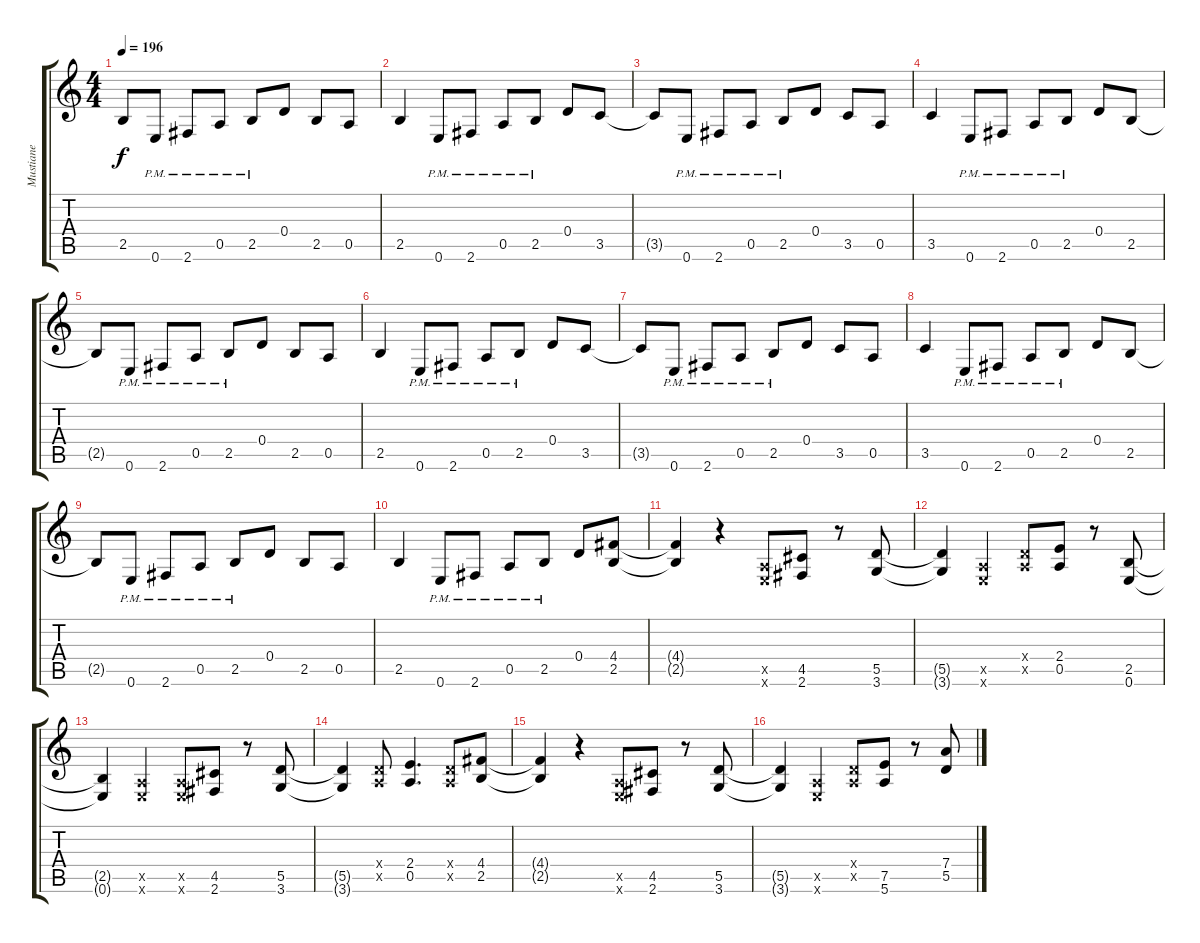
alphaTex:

\track ("Mustiane" "Mustiane") {instrument distortionguitar}
\staff {score tabs}
\tuning (E4 B3 G3 D3 A2 E2) {hide}
\ts (4 4)
\tempo 196
\clef g2
\ks c
2.5{t}.8{dy f} 0.6{pm}.8 2.6{pm}.8 0.5{pm}.8 2.5{pm}.8 0.4.8 2.5.8 0.5.8 |
2.5.4 0.6{pm}.8 2.6{pm}.8 0.5{pm}.8 2.5{pm}.8 0.4.8 3.5.8 |
3.5{t}.8 0.6{pm}.8 2.6{pm}.8 0.5{pm}.8 2.5{pm}.8 0.4.8 3.5.8 0.5.8 |
3.5.4 0.6{pm}.8 2.6{pm}.8 0.5{pm}.8 2.5{pm}.8 0.4.8 2.5.8 |
2.5{t}.8 0.6{pm}.8 2.6{pm}.8 0.5{pm}.8 2.5{pm}.8 0.4.8 2.5.8 0.5.8 |
2.5.4 0.6{pm}.8 2.6{pm}.8 0.5{pm}.8 2.5{pm}.8 0.4.8 3.5.8 |
3.5{t}.8 0.6{pm}.8 2.6{pm}.8 0.5{pm}.8 2.5{pm}.8 0.4.8 3.5.8 0.5.8 |
3.5.4 0.6{pm}.8 2.6{pm}.8 0.5{pm}.8 2.5{pm}.8 0.4.8 2.5.8 |
2.5{t}.8 0.6{pm}.8 2.6{pm}.8 0.5{pm}.8 2.5{pm}.8 0.4.8 2.5.8 0.5.8 |
2.5.4 0.6{pm}.8 2.6{pm}.8 0.5{pm}.8 2.5{pm}.8 0.4.8 (4.4 2.5).8 |
(4.4{t} 2.5{t}).4 r.4 (0.5{x} 0.6{x}).8 (4.5 2.6).8 r.8 (5.5 3.6).8 |
(5.5{t} 3.6{t}).4 (0.5{x} 0.6{x}).4 (0.4{x} 0.5{x}).8 (2.4 0.5).8 r.8 (2.5 0.6).8 |
(2.5{t} 0.6{t}).4 (0.5{x} 0.6{x}).4 (0.5{x} 0.6{x}).8 (4.5 2.6).8 r.8 (5.5 3.6).8 |
(5.5{t} 3.6{t}).4 (0.4{x} 0.5{x}).8 (2.4 0.5).4{d} (0.4{x} 0.5{x}).8 (4.4 2.5).8 |
(4.4{t} 2.5{t}).4 r.4 (0.5{x} 0.6{x}).8 (4.5 2.6).8 r.8 (5.5 3.6).8 |
(5.5{t} 3.6{t}).4 (0.5{x} 0.6{x}).4 (0.4{x} 0.5{x}).8 (7.5 5.6).8 r.8 (7.4 5.5).8
